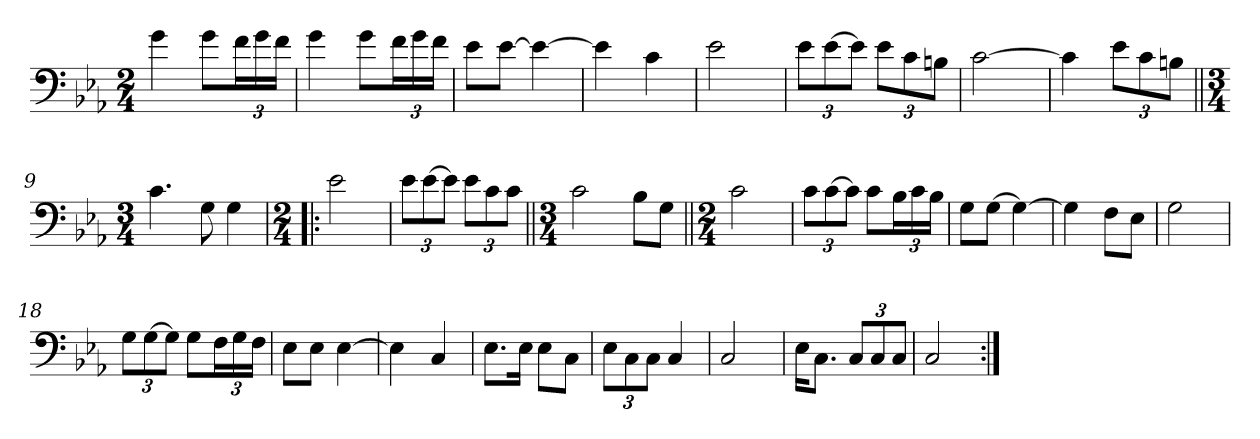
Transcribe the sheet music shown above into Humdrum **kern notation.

**kern
*part1
*staff1
*clefF4
*k[b-e-a-]
*E-:
*M2/4
*MM58
=1
4g\
8g\L
*Xbrackettup
24f\L
24g\
24f\JJ
=2
4g\
8g\L
24f\L
24g\
24f\JJ
=3
8e-\L
[8e-\J
4e-\_
=4
4e-\]
4c\
=5
2e-\
=6
12e-\L
[12e-\
12e-\J]
12e-\L
12c\
12Bn\J
=7
[2c\
=8
4c\]
12e-\L
12c\
12Bn\J
!!LO:LB:g=z
=9||
*M3/4
4.c\
8G\
4G\
=10!|:
*M2/4
2e-\
=11
12e-\L
[12e-\
12e-\J]
12e-\L
12c\
12c\J
=12||
*M3/4
2c\
8B-\L
8G\J
=13||
*M2/4
2c\
=14
12c\L
[12c\
12c\J]
8c\L
24B-\L
24c\
24B-\JJ
=15
8G\L
[8G\J
4G\_
=16
4G\]
8F\L
8E-\J
=17
2G\
!!LO:LB:g=z
=18
12G\L
[12G\
12G\J]
8G\L
24F\L
24G\
24F\JJ
=19
8E-\L
8E-\J
[4E-\
=20
4E-\]
4C/
=21
8.E-\L
16E-\Jk
8E-\L
8C\J
=22
12E-\L
12C\
12C\J
4C/
=23
2C/
=24
16E-\KL
8.C\J
12C/L
12C/
12C/J
=25
2C/
=:|!
*-
